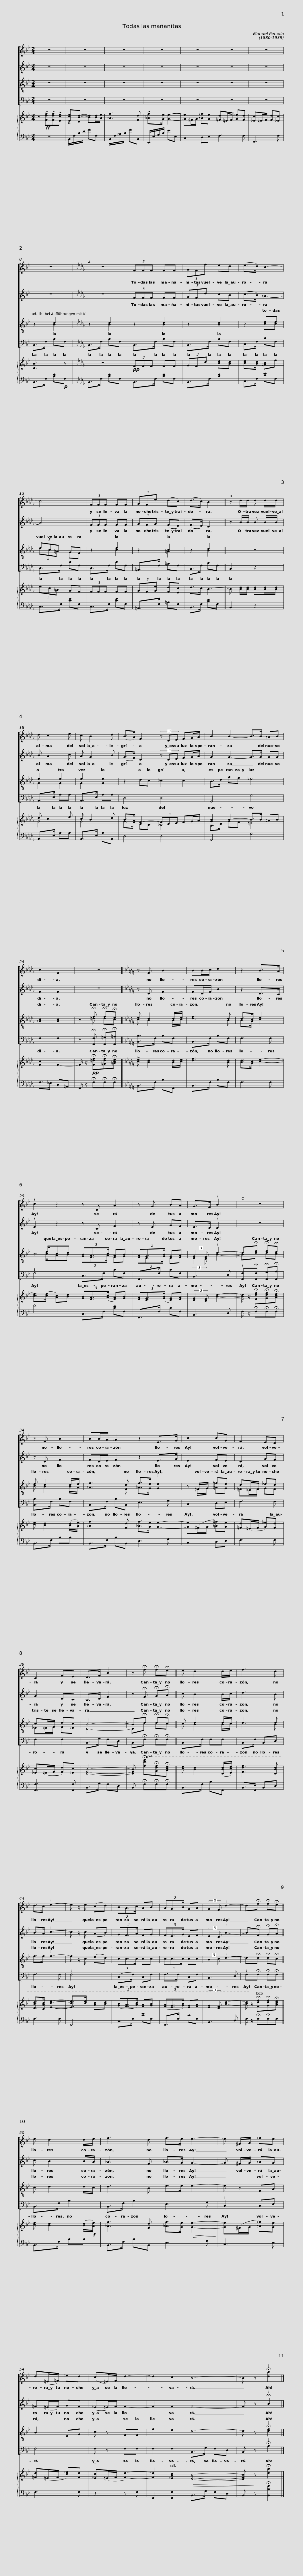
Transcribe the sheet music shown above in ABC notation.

X:1
%%score [ 1 2 ( 3 4 ) 5 ] { 6 | ( 7 8 ) }
L:1/8
M:2/4
I:linebreak $
K:Bb
V:1 treble
V:2 treble
V:3 treble-8 transpose=-12
V:4 treble-8 transpose="-12 "
V:5 bass
V:6 treble
V:7 bass
V:8 bass
V:1
 z4 | z4 | z4 | z4 | z4 | %5
 z4 |$ z4 | z4 ||[K:Bbmin] z4 | (3FFF FF | %10
 (3GFf ed | (e>d) c2- |$ c4 | (3FFF FF | (3GFe (dc) | %15
 (d>c) B2 || z d/d/ d d/d/ |$ d c2 e | c B2 d | (B>A) F2 | %20
 (3z DE FG/A/ | B2 B2- | B>B =AB | c2 F2 |$ z4 || %25
[K:Bb] z F B2 | BB/c/ d2 | z2 B>A | c2 z2 |$ z C A2 |$ %30
 z G BA | G>F B2 || z4 | z F B2 | BB/A/ _A2 |$ %35
 z2 E>G | c2 cG | F2 ED | C2 FE | D>F B2 |$ %40
 z !fermata!f !fermata!f!fermata!e || e d2 d/e/ | f3 d | d>c e2- | e z/ e/ (cd) | %45
 (3BA3/2c/ AB |$ (3AG3/2B/ GA | (3:2:2G2 F d2- | d!fermata!f !fermata!f!fermata!e || e d2 d/e/ | %50
 f3 d | f>e e2- |$ e ^F/G/ =fe | d(=E/=F/) _ed | (c=E/)F/ d2- | %55
 d2 c2 | B4- | B z !fermata![db]2 |] %58
V:2
 z4 | z4 | z4 | z4 | z4 | %5
 z4 |$ z4 | z4 ||[K:Bbmin] z4 | (3FFF FF | %10
 (3GFd cB | (c>B) =A2- |$ A4 | (3FFF FF | (3GFG (FE) | %15
 (F>E) D2 || z B/B/ B B/B/ |$ B A2 c | A G2 B | (G>F) D2 | %20
 (3z DE FG/A/ | G2 G2- | G>G GG | F2 F2 |$ z4 || %25
[K:Bb] z D F2 | FD/F/ B2 | z2 D>C | E2 z2 |$ z C F2 |$ %30
 z E GF | E>D D2 || z4 | z D F2 | FD/E/ F2 |$ %35
 z2 E>G | E2 FE | D2 GF | G2 DC | B,>D F2 |$ %40
 z !fermata!F !fermata!G!fermata!A || c B2 B/c/ | d3 B | B>A c2- | c z/ c/ (AB) | %45
 (3GF3/2A/ FG |$ (3FE3/2G/ EF | (3:2:2E2 D B2- | B!fermata!F !fermata!G!fermata!A || c B2 B/A/ | %50
 _A3 F | _A>G G2- |$ G ^F/G/ =AG | =F(=E/F/) GF | (_E=E/)F/ F2- | %55
 F2 F2 | F4- | F z !fermata!B2 |] %58
V:3
 z4 | z4 | z4 | z4 | z4 | %5
 z4 |$ z4 | z2 d2 ||[K:Bbmin] z2 d2 | z2 d2 | %10
 z2 d2 | z2 ee |$ (3ec=A GF | z2 e2 | z2 c2 | %15
 z2 d2 || z4 |$ e2 e2 | e2 e2 | z2 dc | %20
 _c2 c2 | B>d gf | =e4 | c2 c2 |$ z !fermata!f !fermata!f!fermata!e || %25
[K:Bb] e d2 d/e/ | f3 d | d>c e2 | z3/2 e/cd |$ (3BA3/2c/ AB |$ %30
 (3AG3/2B/ GA | (3:2:2G2 F d2- || d!fermata!f !fermata!f!fermata!e | e d2 d/e/ | f3 d |$ %35
 f>e e2 | z ^F/G/ =fe | d=E/F/ _ed | c=E/F/ dc | B4- |$ %40
 B!fermata!d !fermata!d!fermata!c || c d2 d/c/ | d3 d | f>f f2- | f z/ c/ (ed) | %45
 (3cc3/2c/ cc |$ (3cc3/2c/ cc | (3:2:2B2 c d2- | d!fermata!d !fermata!d!fermata!c || c d2 d/c/ | %50
 d3 B | e>e e2- |$ e z FA | B2 EG | c z FF | %55
 f2 e2 | d4- | d z !fermata![df]2 |] %58
V:4
 x4 | x4 | x4 | x4 | x4 | %5
 x4 |$ x4 | x2 B2 ||[K:Bbmin] x2 B2 | x2 B2 | %10
 x2 B2 | x2 cc |$ (3ec=A GF | x2 c2 | x2 =A2 | %15
 x2 B2 || x4 |$ G2 G2 | G2 G2 | x4 | %20
 x4 | x4 | x4 | =A2 A2 |$ x =d dc || %25
[K:Bb] c B2 B/c/ | d3 B | B>A c2 | x3/2 c/AB |$ (3GF3/2A/ FG |$ %30
 (3FE3/2G/ EF | (3:2:2E2 D B2- || Bd dc | c B2 B/A/ | _A3 F |$ %35
 _A>G G2 | x ^F/G/ =AG | =F=E/F/ GF | _E=E/F/ F_E | D4- |$ %40
 Dd dc || c B2 B/c/ | d3 B | x4 | x4 | %45
 x4 |$ x4 | x4 | x4 || x4 | %50
 x4 | x4 |$ x4 | x4 | x4 | %55
 x4 | x4 | x4 |] %58
V:5
 z4 | z4 | z4 | z4 | z4 | %5
 z4 |$ z4 | B,,>F, B,F, ||[K:Bbmin] B,,>F, B,F, | B,,>F, B,F, | %10
 B,,>F, B,F, | C,>F, CF, |$ C,>F, CF, | C,>F, CF, | =A,,>F, =A,F, | %15
 B,,>F, B,F, || B,,2 z2 |$ A,,>E, A,A, | A,,>E, A,A, | D,4 | %20
 D,4 | G,,4 | G,4 | F,2 F,2 |$ z !fermata![F,,F,] !fermata![F,,=G,]!fermata![F,,=A,] || %25
[K:Bb] [B,,B,]>F, B,F, | B,,>F, B,F, | F,3 F, | F,4 |$ C,>F, CF, |$ %30
 F,,>F, CF, | B,,3 D, || [F,,F,]!fermata![F,,F,] !fermata![F,,G,]!fermata![F,,A,] | [B,,B,]>F, B,F, | B,,>F, B,B,, |$ %35
 E,3 G, | C,2 D,E, | F,3 F, | F,2 F,2 | B,,>G, F,D, |$ %40
 B,,!fermata!F, !fermata!F,!fermata!F, || B,,>F, F,F, | B,,>F, B,,D, | F,3 F, | F,4 | %45
 (C,>F,) C,F, |$ F,>F, C,F, | B,,3 D, | F,!fermata!F, !fermata!F,!fermata!F, || B,,>F, B,2 | %50
 B,,>F, B,2 | E,3 G, |$ C,2 C,E, | F,4 | F, z F,F, | %55
 F,2 F,2 | B,,>G, F,D, | B,, z !fermata!B,2 |] %58
V:6
 z!ff! !>![Fdf]!>![Fdf]!>![Ece] | !>![Ece][DBd]- [Bd][Bd]/[Ae]/ | [_Af]3 [Fd] | !>![_Af]>[Ge] [Ge]2- | [Ge]^F/G/ [=A=f][Ge] | %5
 [=Fd]=E/F/ [G_e][Fd] |$ [_Ec]=E/F/ [Fd][_Ec] | [DB]3 z ||[K:Bbmin] z4 |!pp! (3FFF FF | %10
 (3GFd [ce][Bd] | [ce]>[Bd] [=Ac]f |$ (3ec=A GF | (3FFF FF | (3GF[Ge] [Fd][Ec] | %15
 d>c B2- || B [Bd]/[Bd]/ [Bd][Bd]/[Bd]/ |$ d c2 e | c B2 d | B>A F2- | %20
 (3FDE FG/A/ | [GB]2 B2- | B>B =AB | [Fc]2 F2- |$ F/ z/!pp! !fermata![F=df]!fermata![=Gdf]!fermata![=Ace] || %25
[K:Bb] !>![ce] [Bd]2 [Bd]/[ce]/ | [df]3 [Bd] | [Bd]>[Ac] [ce]2- | [ce]>([ce] [Ac])[Bd] |$ (3[GB][FA]3/2([Ac]/ [FA])[GB] |$ %30
 (3[FA][EG]3/2([GB]/ [EG])[FA] | (3:2:2[EG]2 [DF] [Bd]2- || [Bd]/ z/ !fermata![Fdf]!fermata![Gdf]!fermata![Ace] | [ce] [Bd]2 ([Bd]/[Ae]/) | [_Af]3 [Fd] |$ %35
 [_Af]>[Ge] [Ge]2- | [Ge](^F/G/ [=A!courtesy!=f])[Ge] | [=Fd](=E/F/ [G_e])[Fd] | [_Ec](=E/F/ [Fd])[_Ec] | [DFB]4- |$ %40
 [DFB]!8va(! !fermata![fd'f']!fermata![gd'f']!fermata![ac'e'] || [c'e'] [bd']2 ([dbd']/[ec'e']/) | [fd'f']3 [dbd'] | [dbd']>[cac'] [ec'e']2- | [ec'e']>[c'e'] [ac'][bd'] | %45
 (3([gb][fa]3/2[ac']/) [fa][gb] |$ (3([fa][eg]3/2[gb]/) [eg][fa] | (3:2:2[eg]2 [df] [bd']2- | [bd']/!8va)! z/ !fermata![Fdf]!fermata![Gdf]!fermata![Ace] || [ce] [Bd]2 ([Bd]/!f![Ae]/) | %50
 [_Af]3 [Fd] | [_Af]>[Ge]!>(! [Ge]2-!>)! |$ [Ge](^F/G/ [=A=f])[Ge] | [=Fd](=E/F/ [c_e])[Fd] | [_Ec](=E/F/ [Fd]2-) | %55
 [Fd]2 [_EAc]2 |!>(! [DFB]4- | [DFB]!>)! z !fermata![db]2 |] %58
V:7
 z4 | B,,/F,/B,/D/ FF, | B,,/F,/_A,/B,/ FB,, | E,,/E,/G,/B,/ EE, | C,2 D,E, | %5
 F,3 F, |$ F,,3 F, | B,,>F, [B,D]!p!F, ||[K:Bbmin] B,,>F, [B,D]F, | B,,>F, [B,D]F, | %10
 B,,>F, [B,D]2 | C,>F, [CE]F, |$ C,>F, [CE]F, | C,>F, [CE]F, | =A,,>F, =A,F, | %15
 B,,>F, [B,D]F, || B,,2 z2 |$[I:staff -1] G4 | G4 | G>F DC | %20
 _C4 | B,>D GF | =E4 |[I:staff +1] F,>_E, C,=A,, |$ F,,/ z/ !fermata!F,!fermata!F,!fermata!F, || %25
[K:Bb] B,,>F, B,F,, | B,,>F, B,F, | F,3 F, | F4 |$ C,>F, [CE]F, |$ %30
 F,,>F, CF, | B,,3 D, || F,/ z/ !fermata!F,!fermata!F,!fermata!F, | B,,>F, B,B, | B,,>F, B,B,, |$ %35
 E,3 G, | C,2 D,E, | F,3 F, | [F,,F,]3 [F,,F,] | B,,>G, F,D, |$ %40
 B,, !fermata!F,!fermata!F,!fermata!F, || B,,>F, B,F,, | B,,>F,, B,,D, | F,3 F, | F,,4 | %45
 C,>F, [CE]F, |$ F,,>F, CF, | B,,3 D, | F,/ z/ !fermata!F,!fermata!F,F, || B,,>F, B,B, | %50
 B,,>F, B,B,, | E,3 G, |$ C,3 E, | F,3 F, | z2 z F, | %55
 F,,2 [F,,F,]2 | B,,>G, F,D, | B,, z !fermata![B,,B,F]2 |] %58
V:8
 x4 | x4 | x4 | x4 | x4 | %5
 x4 |$ x4 | x4 ||[K:Bbmin] x4 | x4 | %10
 x4 | x4 |$ x4 | x4 | x4 | %15
 x4 || x4 |$ A,,>E, A,A, | A,,>E, A,A,, | D,4 | %20
 D,4 | G,,4 | G,4 | x4 |$ x4 || %25
[K:Bb] x4 | x4 | x4 | x4 |$ x4 |$ %30
 x4 | x4 || x4 | x4 | x4 |$ %35
 x4 | x4 | x4 | x4 | x4 |$ %40
 x4 || x4 | x4 | x4 | x4 | %45
 x4 |$ x4 | x4 | x4 || x4 | %50
 x4 | x4 |$ x4 | x4 | x4 | %55
 x4 | x4 | x4 |] %58
